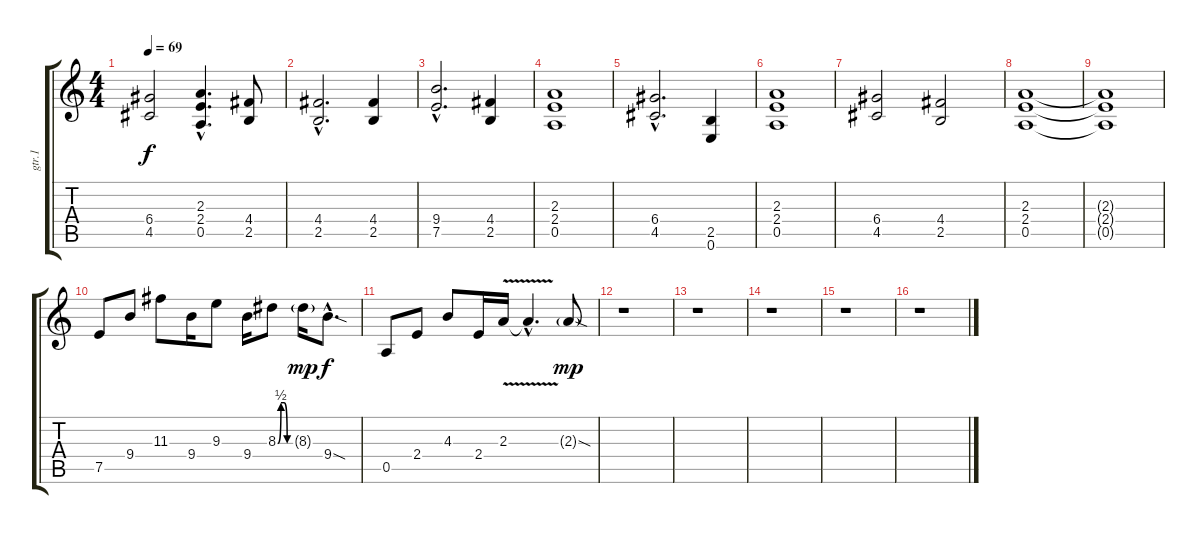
\track ("gtr.1" "gtr.1") {instrument overdrivenguitar}
\staff {score tabs}
\tuning (E4 B3 G3 D3 A2 E2) {hide}
\ts (4 4)
\tempo 69
\clef g2
\ks c
(6.4 4.5).2{dy f} (2.3{hac} 2.4{hac} 0.5{hac}).4{d} (4.4 2.5).8 |
(4.4{hac} 2.5{hac}).2{d} (4.4 2.5).4 |
(9.4{hac} 7.5{hac}).2{d} (4.4 2.5).4 |
(2.3 2.4 0.5).1 |
(6.4{hac} 4.5{hac}).2{d} (2.5 0.6).4 |
(2.3 2.4 0.5).1 |
(6.4 4.5).2 (4.4 2.5).2 |
(2.3 2.4 0.5).1 |
(2.3{t} 2.4{t} 0.5{t}).1 |
7.5.8 9.4.8 11.3.8 9.4.16 9.3.8 9.4.16 8.3{be (custom 0 0 15 2 30 2 45 0 60 0)}.8 8.3{g}.16{dy mp} 9.4{sod hac}.8{d dy f} |
0.5.8 2.4.8 4.3.8 2.4.16 2.3{v}.16 2.3{hac t}.4{d} 2.3{sod g}.8{dy mp} |
r.1 |
r.1 |
r.1 |
r.1 |
r.1
